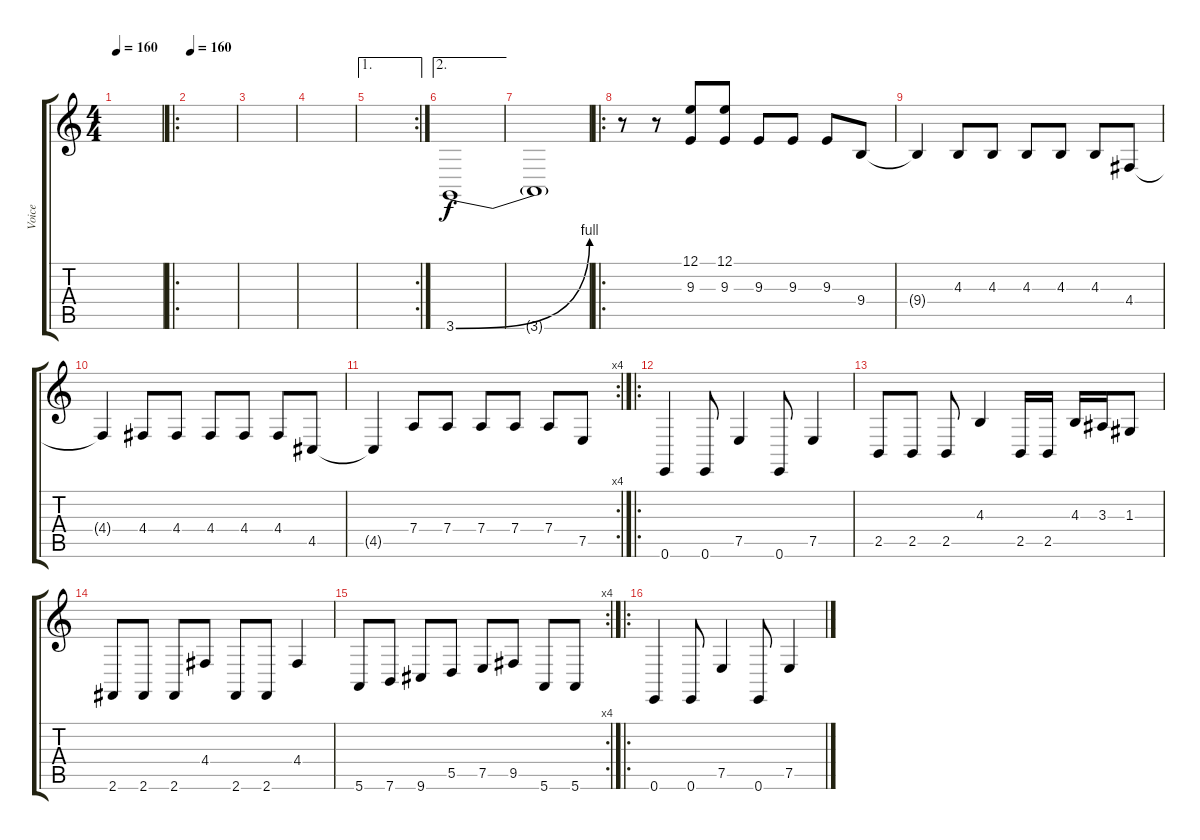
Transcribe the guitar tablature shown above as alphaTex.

\track ("Voice" "Voice") {instrument lead5charang}
\staff {score tabs}
\tuning (E4 B3 G3 D3 A2 E2) {hide}
\ts (4 4)
\tempo 160
\clef g2
\ks c
|
\ro
\tempo 160
|
|
|
\ae 1
\rc 2
|
\ae 2
3.6{be (bend 0 0 60 4)}.1 |
3.6{t}.1 |
\ro
r.8 r.8 (12.1 9.3).8 (12.1 9.3).8 9.3.8 9.3.8 9.3.8 9.4.8 |
9.4{t}.4 4.3.8 4.3.8 4.3.8 4.3.8 4.3.8 4.4.8 |
4.4{t}.4 4.4.8 4.4.8 4.4.8 4.4.8 4.4.8 4.5.8 |
\rc 4
4.5{t}.4 7.4.8 7.4.8 7.4.8 7.4.8 7.4.8 7.5.8 |
\ro
0.6.4 0.6.8 7.5.4 0.6.8 7.5.4 |
2.5.8 2.5.8 2.5.8 4.3.4 2.5.16 2.5.16 4.3.16 3.3.16 1.3.8 |
2.6.8 2.6.8 2.6.8 4.4.8 2.6.8 2.6.8 4.4.4 |
\rc 4
5.6.8 7.6.8 9.6.8 5.5.8 7.5.8 9.5.8 5.6.8 5.6.8 |
\ro
0.6.4 0.6.8 7.5.4 0.6.8 7.5.4
